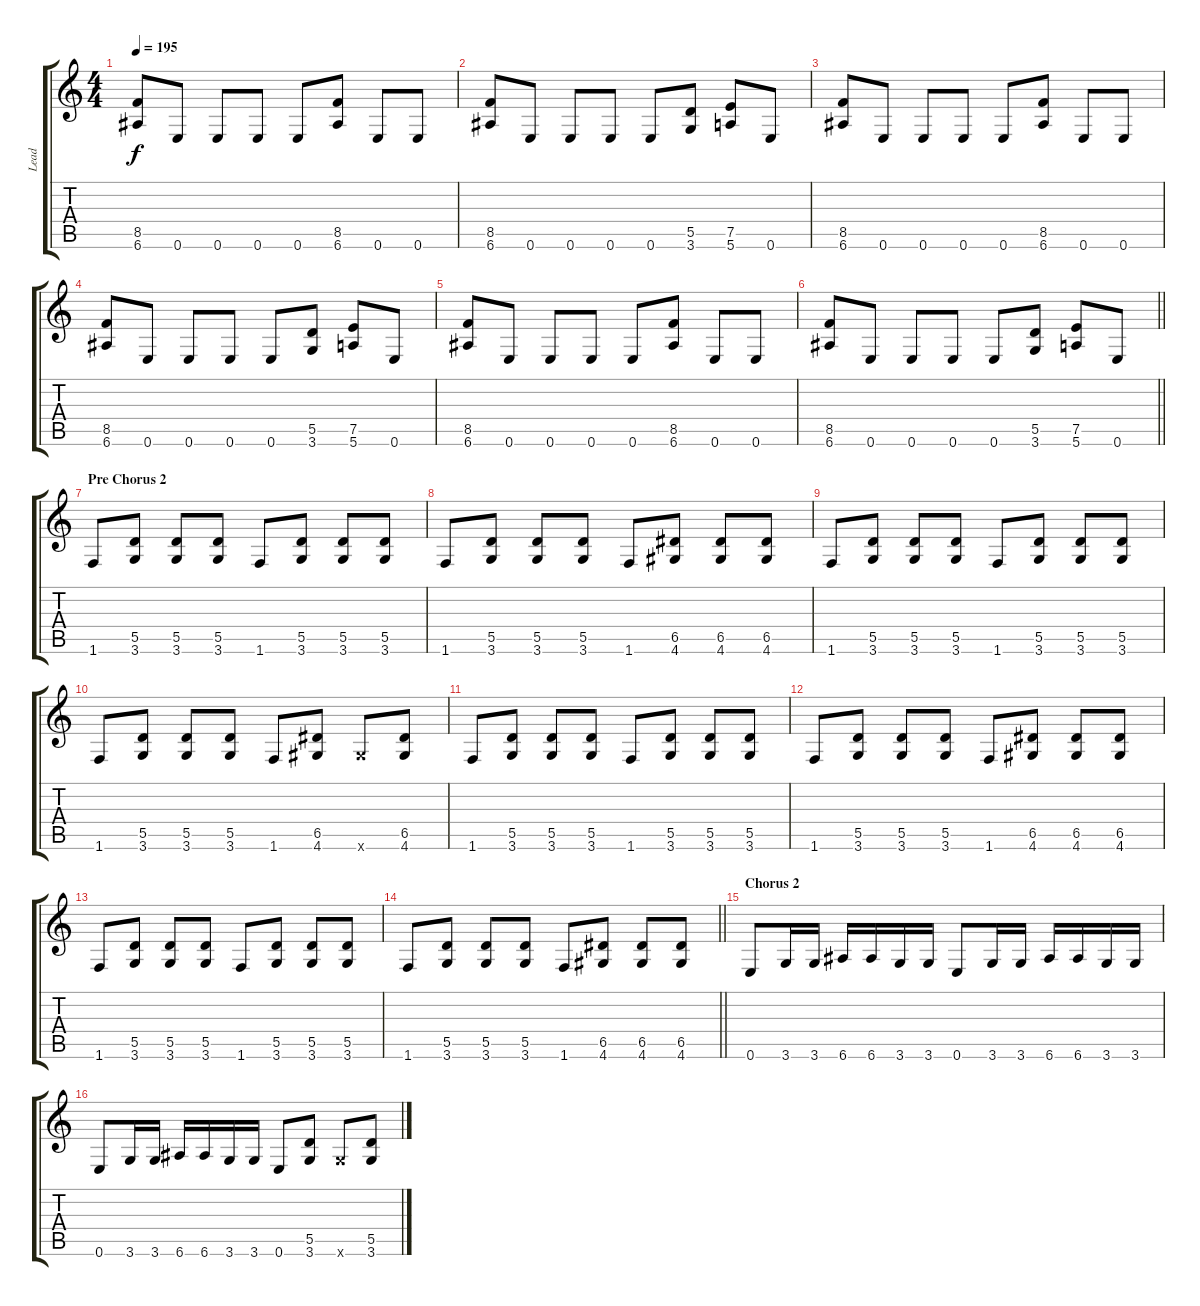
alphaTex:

\track ("Lead" "Lead") {instrument distortionguitar}
\staff {score tabs}
\tuning (E4 B3 G3 D3 A2 E2) {hide}
\ts (4 4)
\tempo 195
\clef g2
\ks c
(8.5 6.6).8{dy f} 0.6.8 0.6.8 0.6.8 0.6.8 (8.5 6.6).8 0.6.8 0.6.8 |
(8.5 6.6).8 0.6.8 0.6.8 0.6.8 0.6.8 (5.5 3.6).8 (7.5 5.6).8 0.6.8 |
(8.5 6.6).8 0.6.8 0.6.8 0.6.8 0.6.8 (8.5 6.6).8 0.6.8 0.6.8 |
(8.5 6.6).8 0.6.8 0.6.8 0.6.8 0.6.8 (5.5 3.6).8 (7.5 5.6).8 0.6.8 |
(8.5 6.6).8 0.6.8 0.6.8 0.6.8 0.6.8 (8.5 6.6).8 0.6.8 0.6.8 |
\barLineRight lightlight
(8.5 6.6).8 0.6.8 0.6.8 0.6.8 0.6.8 (5.5 3.6).8 (7.5 5.6).8 0.6.8 |
\section ("" "Pre Chorus 2")
1.6.8 (5.5 3.6).8 (5.5 3.6).8 (5.5 3.6).8 1.6.8 (5.5 3.6).8 (5.5 3.6).8 (5.5 3.6).8 |
1.6.8 (5.5 3.6).8 (5.5 3.6).8 (5.5 3.6).8 1.6.8 (6.5 4.6).8 (6.5 4.6).8 (6.5 4.6).8 |
1.6.8 (5.5 3.6).8 (5.5 3.6).8 (5.5 3.6).8 1.6.8 (5.5 3.6).8 (5.5 3.6).8 (5.5 3.6).8 |
1.6.8 (5.5 3.6).8 (5.5 3.6).8 (5.5 3.6).8 1.6.8 (6.5 4.6).8 4.6{x}.8 (6.5 4.6).8 |
1.6.8 (5.5 3.6).8 (5.5 3.6).8 (5.5 3.6).8 1.6.8 (5.5 3.6).8 (5.5 3.6).8 (5.5 3.6).8 |
1.6.8 (5.5 3.6).8 (5.5 3.6).8 (5.5 3.6).8 1.6.8 (6.5 4.6).8 (6.5 4.6).8 (6.5 4.6).8 |
1.6.8 (5.5 3.6).8 (5.5 3.6).8 (5.5 3.6).8 1.6.8 (5.5 3.6).8 (5.5 3.6).8 (5.5 3.6).8 |
\barLineRight lightlight
1.6.8 (5.5 3.6).8 (5.5 3.6).8 (5.5 3.6).8 1.6.8 (6.5 4.6).8 (6.5 4.6).8 (6.5 4.6).8 |
\section ("" "Chorus 2")
0.6.8 3.6.16 3.6.16 6.6.16 6.6.16 3.6.16 3.6.16 0.6.8 3.6.16 3.6.16 6.6.16 6.6.16 3.6.16 3.6.16 |
0.6.8 3.6.16 3.6.16 6.6.16 6.6.16 3.6.16 3.6.16 0.6.8 (5.5 3.6).8 3.6{x}.8 (5.5 3.6).8
